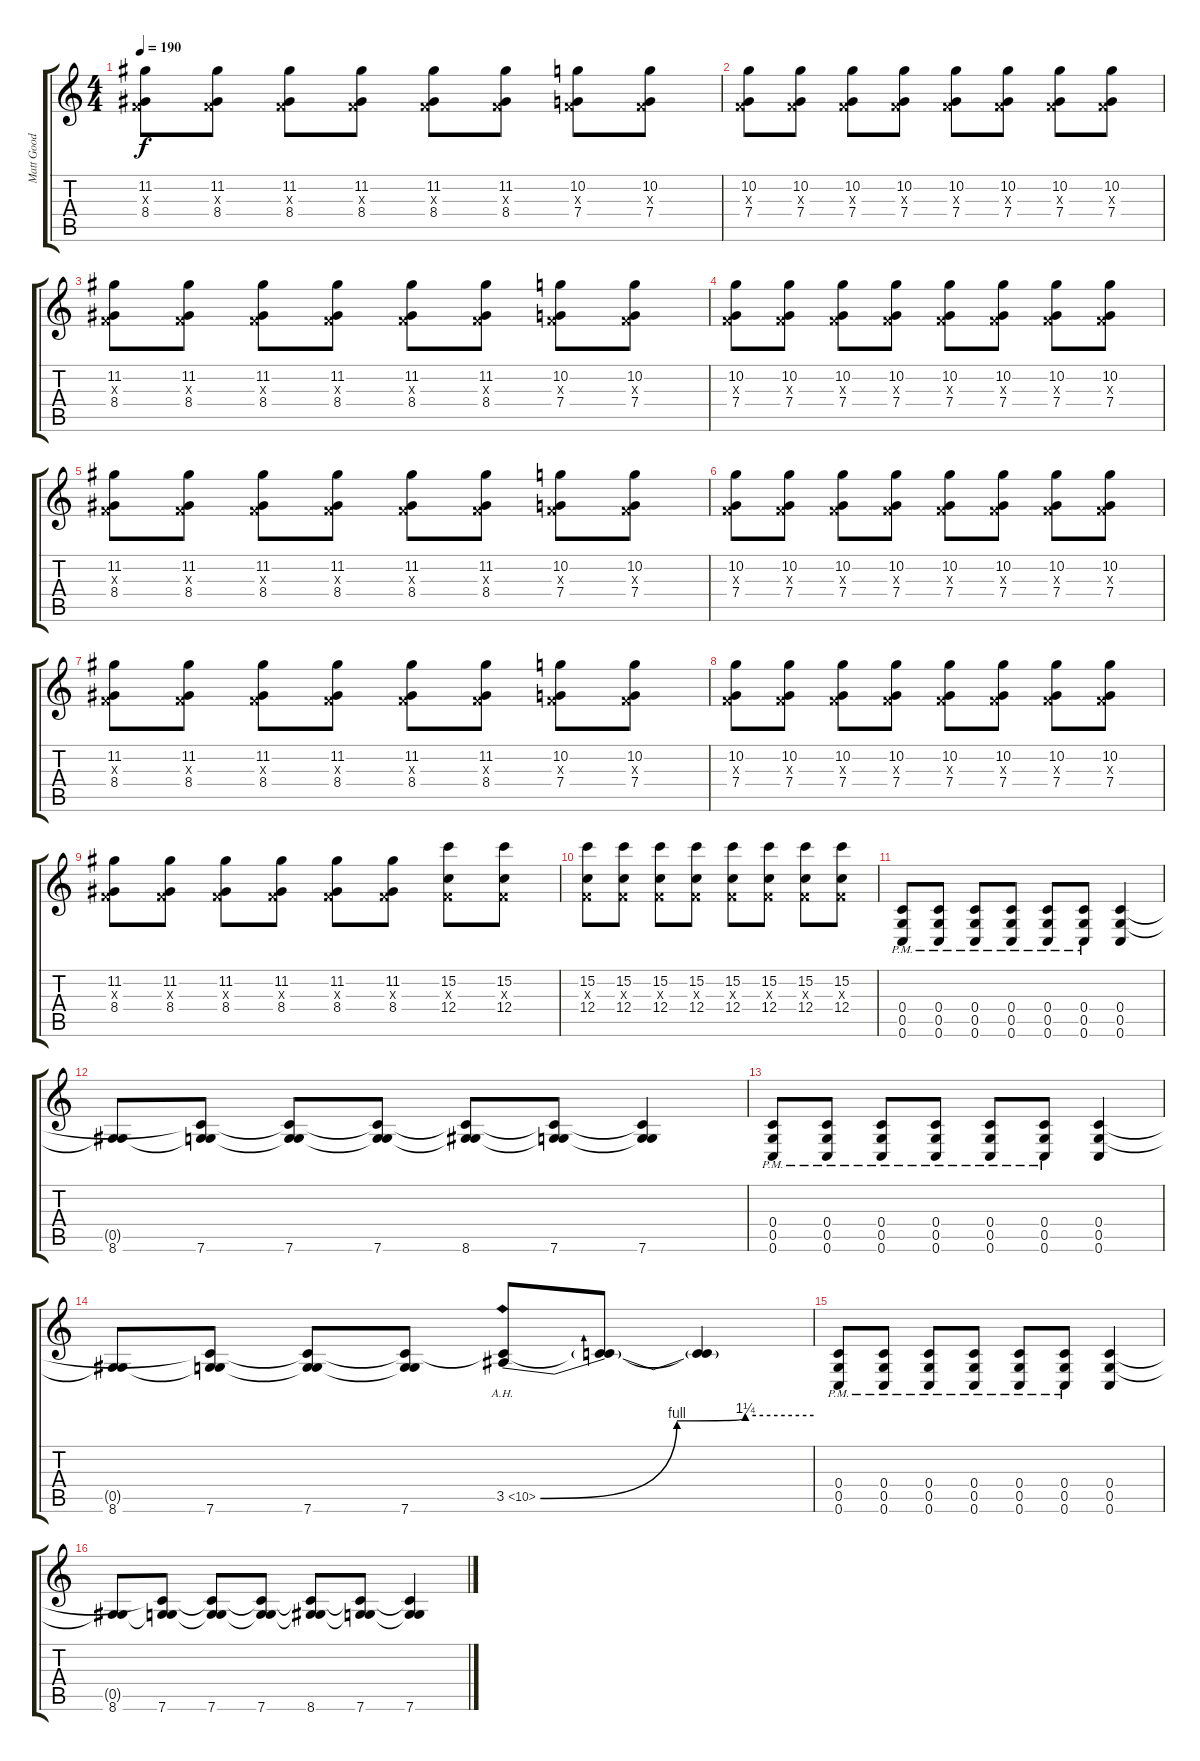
\track ("Matt Good" "Matt Good") {instrument distortionguitar}
\staff {score tabs}
\tuning (D4 A3 F3 C3 G2 C2) {hide}
\ts (4 4)
\tempo 190
\clef g2
\ks c
(11.2 0.3{x} 8.4).8{dy f} (11.2 0.3{x} 8.4).8 (11.2 0.3{x} 8.4).8 (11.2 0.3{x} 8.4).8 (11.2 0.3{x} 8.4).8 (11.2 0.3{x} 8.4).8 (10.2 0.3{x} 7.4).8 (10.2 0.3{x} 7.4).8 |
(10.2 0.3{x} 7.4).8 (10.2 0.3{x} 7.4).8 (10.2 0.3{x} 7.4).8 (10.2 0.3{x} 7.4).8 (10.2 0.3{x} 7.4).8 (10.2 0.3{x} 7.4).8 (10.2 0.3{x} 7.4).8 (10.2 0.3{x} 7.4).8 |
(11.2 0.3{x} 8.4).8 (11.2 0.3{x} 8.4).8 (11.2 0.3{x} 8.4).8 (11.2 0.3{x} 8.4).8 (11.2 0.3{x} 8.4).8 (11.2 0.3{x} 8.4).8 (10.2 0.3{x} 7.4).8 (10.2 0.3{x} 7.4).8 |
(10.2 0.3{x} 7.4).8 (10.2 0.3{x} 7.4).8 (10.2 0.3{x} 7.4).8 (10.2 0.3{x} 7.4).8 (10.2 0.3{x} 7.4).8 (10.2 0.3{x} 7.4).8 (10.2 0.3{x} 7.4).8 (10.2 0.3{x} 7.4).8 |
(11.2 0.3{x} 8.4).8 (11.2 0.3{x} 8.4).8 (11.2 0.3{x} 8.4).8 (11.2 0.3{x} 8.4).8 (11.2 0.3{x} 8.4).8 (11.2 0.3{x} 8.4).8 (10.2 0.3{x} 7.4).8 (10.2 0.3{x} 7.4).8 |
(10.2 0.3{x} 7.4).8 (10.2 0.3{x} 7.4).8 (10.2 0.3{x} 7.4).8 (10.2 0.3{x} 7.4).8 (10.2 0.3{x} 7.4).8 (10.2 0.3{x} 7.4).8 (10.2 0.3{x} 7.4).8 (10.2 0.3{x} 7.4).8 |
(11.2 0.3{x} 8.4).8 (11.2 0.3{x} 8.4).8 (11.2 0.3{x} 8.4).8 (11.2 0.3{x} 8.4).8 (11.2 0.3{x} 8.4).8 (11.2 0.3{x} 8.4).8 (10.2 0.3{x} 7.4).8 (10.2 0.3{x} 7.4).8 |
(10.2 0.3{x} 7.4).8 (10.2 0.3{x} 7.4).8 (10.2 0.3{x} 7.4).8 (10.2 0.3{x} 7.4).8 (10.2 0.3{x} 7.4).8 (10.2 0.3{x} 7.4).8 (10.2 0.3{x} 7.4).8 (10.2 0.3{x} 7.4).8 |
(11.2 0.3{x} 8.4).8 (11.2 0.3{x} 8.4).8 (11.2 0.3{x} 8.4).8 (11.2 0.3{x} 8.4).8 (11.2 0.3{x} 8.4).8 (11.2 0.3{x} 8.4).8 (15.2 0.3{x} 12.4).8 (15.2 0.3{x} 12.4).8 |
(15.2 0.3{x} 12.4).8 (15.2 0.3{x} 12.4).8 (15.2 0.3{x} 12.4).8 (15.2 0.3{x} 12.4).8 (15.2 0.3{x} 12.4).8 (15.2 0.3{x} 12.4).8 (15.2 0.3{x} 12.4).8 (15.2 0.3{x} 12.4).8 |
(0.4{pm} 0.5{pm} 0.6{pm}).8 (0.4{pm} 0.5{pm} 0.6{pm}).8 (0.4{pm} 0.5{pm} 0.6{pm}).8 (0.4{pm} 0.5{pm} 0.6{pm}).8 (0.4{pm} 0.5{pm} 0.6{pm}).8 (0.4{pm} 0.5{pm} 0.6{pm}).8 (0.4 0.5 0.6).4 |
(0.5{t} 8.6).8 (0.4{t} 0.5{t} 7.6).8 (0.4{t} 0.5{t} 7.6).8 (0.4{t} 0.5{t} 7.6).8 (0.4{t} 0.5{t} 8.6).8 (0.4{t} 0.5{t} 7.6).8 (0.4{t} 0.5{t} 7.6).4 |
(0.4{pm} 0.5{pm} 0.6{pm}).8 (0.4{pm} 0.5{pm} 0.6{pm}).8 (0.4{pm} 0.5{pm} 0.6{pm}).8 (0.4{pm} 0.5{pm} 0.6{pm}).8 (0.4{pm} 0.5{pm} 0.6{pm}).8 (0.4{pm} 0.5{pm} 0.6{pm}).8 (0.4 0.5 0.6).4 |
(0.5{t} 8.6).8 (0.4{t} 0.5{t} 7.6).8 (0.4{t} 0.5{t} 7.6).8 (0.4{t} 0.5{t} 7.6).8 (0.4{t} 3.5{be (custom 0 0 30 4 45 5 60 5) ah 7}).8 (0.4{t} 3.5{t}).8 (0.4{t} 3.5{t}).4 |
(0.4{pm} 0.5{pm} 0.6{pm}).8 (0.4{pm} 0.5{pm} 0.6{pm}).8 (0.4{pm} 0.5{pm} 0.6{pm}).8 (0.4{pm} 0.5{pm} 0.6{pm}).8 (0.4{pm} 0.5{pm} 0.6{pm}).8 (0.4{pm} 0.5{pm} 0.6{pm}).8 (0.4 0.5 0.6).4 |
(0.5{t} 8.6).8 (0.4{t} 0.5{t} 7.6).8 (0.4{t} 0.5{t} 7.6).8 (0.4{t} 0.5{t} 7.6).8 (0.4{t} 0.5{t} 8.6).8 (0.4{t} 0.5{t} 7.6).8 (0.4{t} 0.5{t} 7.6).4
